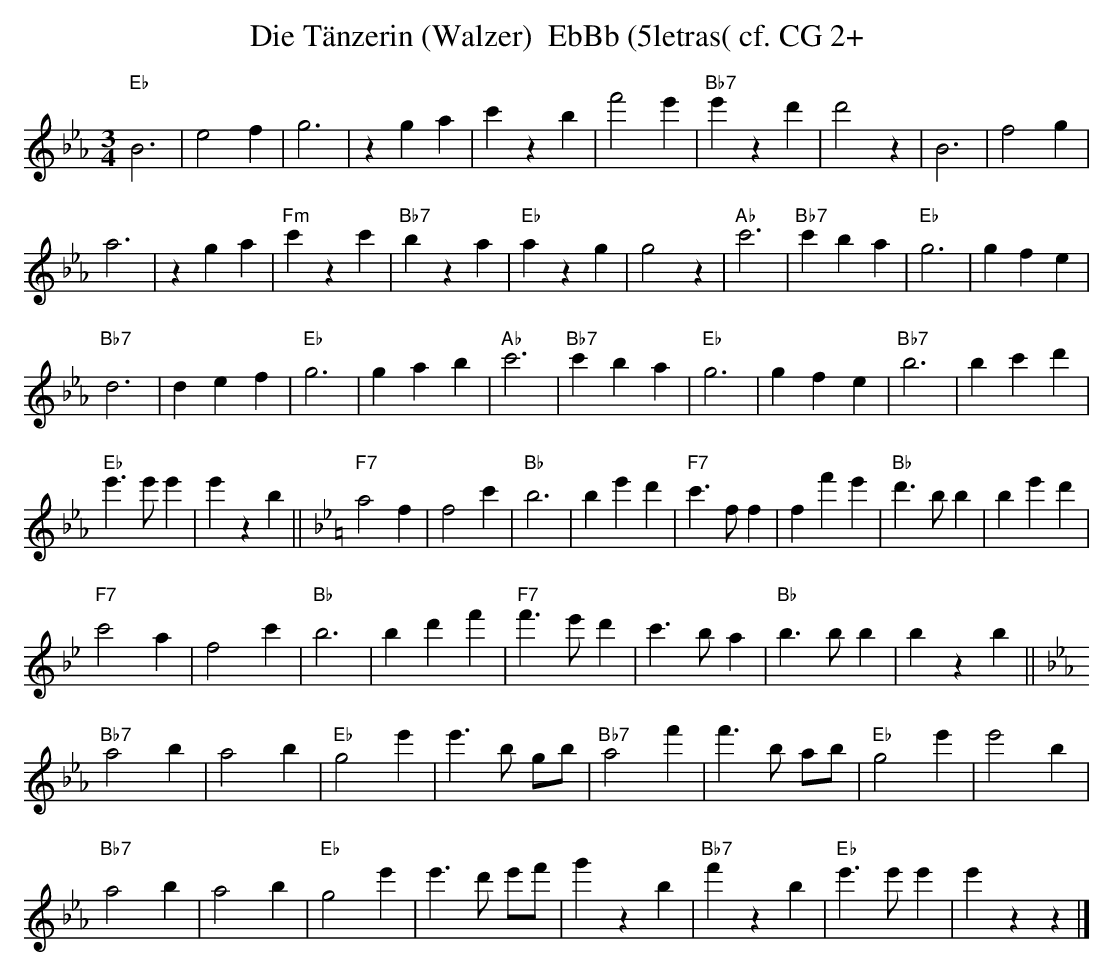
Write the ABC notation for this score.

X:1
T:Die T\"anzerin (Walzer)  EbBb (5letras( cf. CG 2+
M:3/4
L:1/4
K:Ebmaj%%MIDI gchordon
"Eb"B3 | e2f | g3 | zga | c'zb | f'2e' | "Bb7"e'zd' | d'2z | B3 | f2g |
a3 | zga | "Fm"c'zc' | "Bb7"bza | "Eb"azg | g2z | "Ab"c'3 | "Bb7"c'ba | "Eb"g3 | gfe |
"Bb7"d3 | def | "Eb"g3 | gab | "Ab"c'3 | "Bb7"c'ba | "Eb"g3 | gfe | "Bb7"b3 | bc'd' |
"Eb"e'>e'e' | e'zb || [K:Bbmaj] "F7"a2f | f2c' | "Bb"b3 | be'd' | "F7"c'>ff | ff'e' | "Bb"d'>bb | be'd' |
"F7"c'2a | f2c' | "Bb"b3 | bd'f' | "F7"f'>e'd' | c'>ba | "Bb"b>bb | bzb || [K:Ebmaj]
"Bb7"a2b | a2b | "Eb"g2e' | e'>b g/2b/2 | "Bb7"a2f' | f'>b a/2b/2 | "Eb"g2e' | e'2b |
"Bb7"a2b | a2b | "Eb"g2e' | e'>d' e'/2f'/2 | g'zb | "Bb7"f'zb | "Eb"e'>e'e' | e'zz |]
